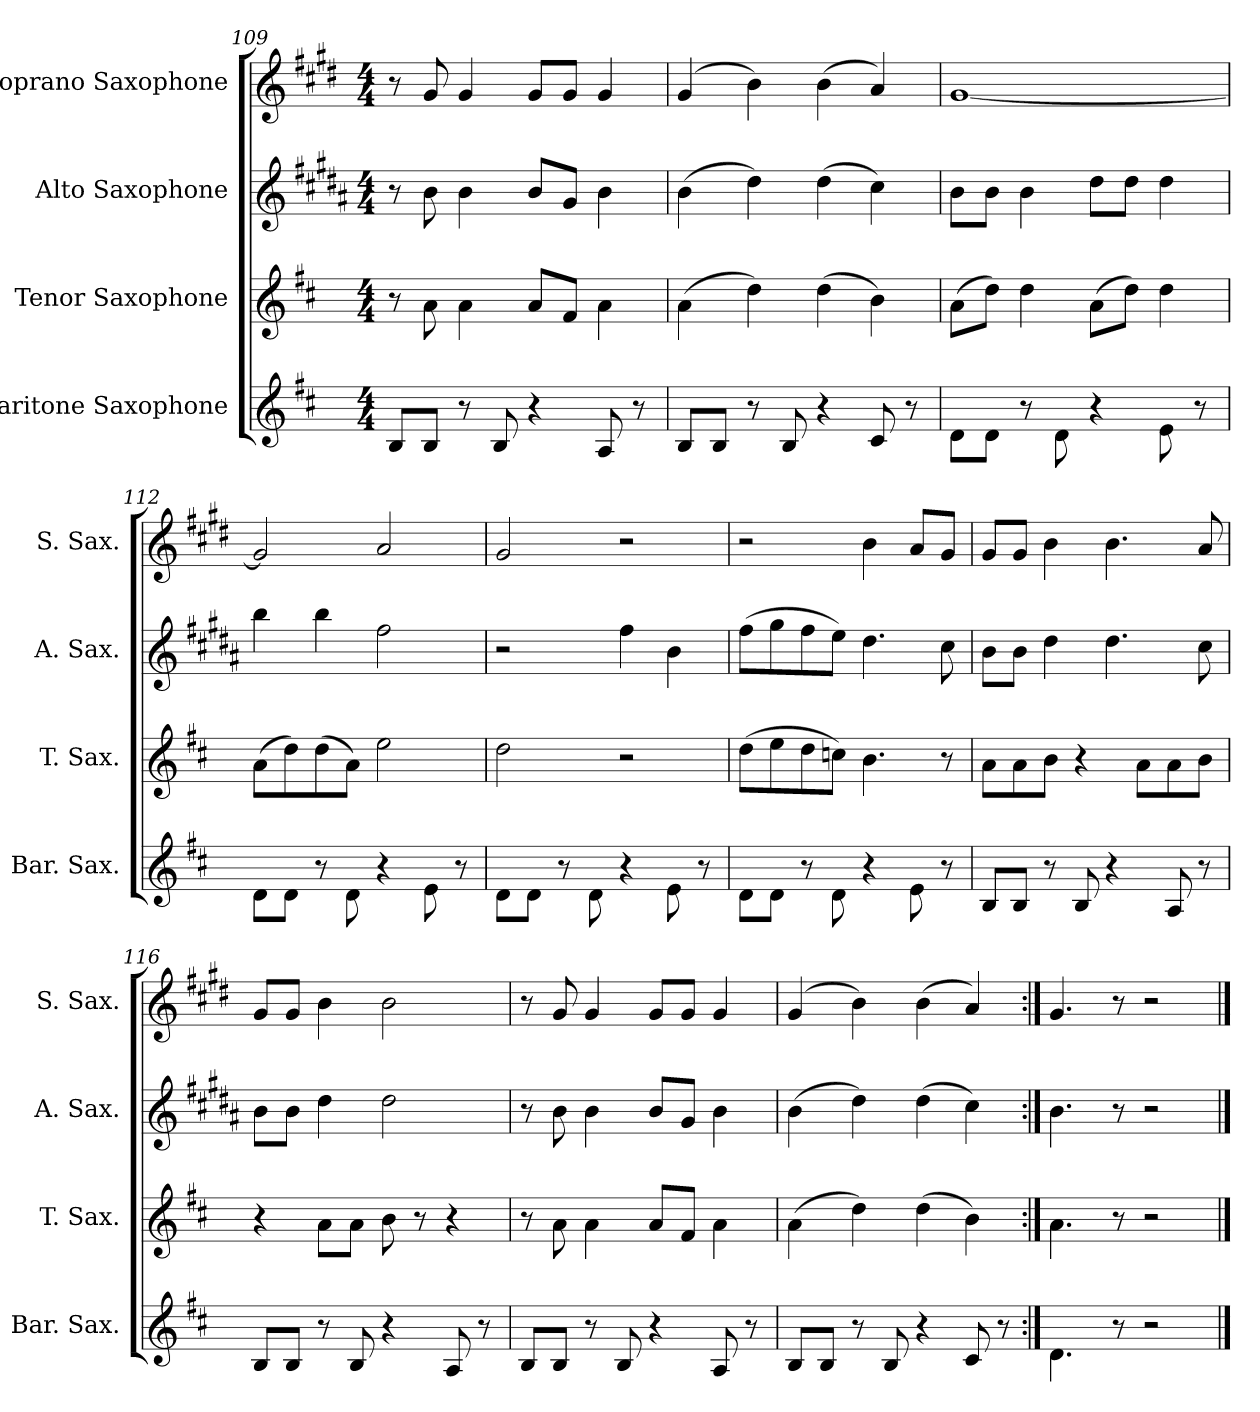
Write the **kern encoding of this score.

**kern	**kern	**kern	**kern
*part4	*part3	*part2	*part1
*staff4	*staff3	*staff2	*staff1
*I"Baritone Saxophone	*I"Tenor Saxophone	*I"Alto Saxophone	*I"Soprano Saxophone
*I'Bar. Sax.	*I'T. Sax.	*I'A. Sax.	*I'S. Sax.
*clefG2	*clefG2	*clefG2	*clefG2
*ITrd12c21	*ITrd8c14	*ITrd5c9	*ITrd1c2
*k[f#c#]	*k[f#c#]	*k[f#c#]	*k[f#c#]
*M4/4	*M4/4	*M4/4	*M4/4
=109	=109	=109	=109
8BB/L	8r	8r	8r
8BB/J	8A\	8d\	8f#/
8r	4A\	4d\	4f#/
8BB/	.	.	.
4r	8A/L	8d/L	8f#/L
.	8F#/J	8B/J	8f#/J
8AA/	4A\	4d\	4f#/
8r	.	.	.
!!LO:LB:g=z
=110	=110	=110	=110
8BB/L	(4A\	(4d\	(4f#/
8BB/J	.	.	.
8r	4d\)	4f#\)	4a\)
8BB/	.	.	.
4r	(4d\	(4f#\	(4a\
8C#/	4B\)	4e\)	4g/)
8r	.	.	.
=111	=111	=111	=111
8D\L	(8A\L	8d\L	[1f#
8D\J	8d\J)	8d\J	.
8r	4d\	4d\	.
8D\	.	.	.
4r	(8A\L	8f#\L	.
.	8d\J)	8f#\J	.
8E\	4d\	4f#\	.
8r	.	.	.
=112	=112	=112	=112
8D\L	(8A\L	4dd\	2f#/]
8D\J	8d\)	.	.
8r	(8d\	4dd\	.
8D\	8A\J)	.	.
4r	2e\	2a\	2g/
8E\	.	.	.
8r	.	.	.
=113	=113	=113	=113
8D\L	2d\	2r	2f#/
8D\J	.	.	.
8r	.	.	.
8D\	.	.	.
4r	2r	4a\	2r
8E\	.	4d\	.
8r	.	.	.
=114	=114	=114	=114
8D\L	(8d\L	(8a\L	2r
8D\J	8e\	8b\	.
8r	8d\	8a\	.
8D\	8cn\J)	8g\J)	.
4r	4.B\	4.f#\	4a\
8E\	.	.	8g/L
8r	8r	8e\	8f#/J
!!LO:LB:g=z
=115	=115	=115	=115
8BB/L	8A\L	8d\L	8f#/L
8BB/J	8A\	8d\J	8f#/J
8r	8B\J	4f#\	4a\
8BB/	4r	.	.
4r	.	4.f#\	4.a\
.	8A\L	.	.
8AA/	8A\	.	.
8r	8B\J	8e\	8g/
=116	=116	=116	=116
8BB/L	4r	8d\L	8f#/L
8BB/J	.	8d\J	8f#/J
8r	8A\L	4f#\	4a\
8BB/	8A\J	.	.
4r	8B\	2f#\	2a\
.	8r	.	.
8AA/	4r	.	.
8r	.	.	.
=117	=117	=117	=117
8BB/L	8r	8r	8r
8BB/J	8A\	8d\	8f#/
8r	4A\	4d\	4f#/
8BB/	.	.	.
4r	8A/L	8d/L	8f#/L
.	8F#/J	8B/J	8f#/J
8AA/	4A\	4d\	4f#/
8r	.	.	.
=118	=118	=118	=118
8BB/L	(4A\	(4d\	(4f#/
8BB/J	.	.	.
8r	4d\)	4f#\)	4a\)
8BB/	.	.	.
4r	(4d\	(4f#\	(4a\
8C#/	4B\)	4e\)	4g/)
8r	.	.	.
!!LO:PB:g=z
=119:|!	=119:|!	=119:|!	=119:|!
4.D\	4.A\	4.d\	4.f#/
8r	8r	8r	8r
2r	2r	2r	2r
==	==	==	==
*-	*-	*-	*-
